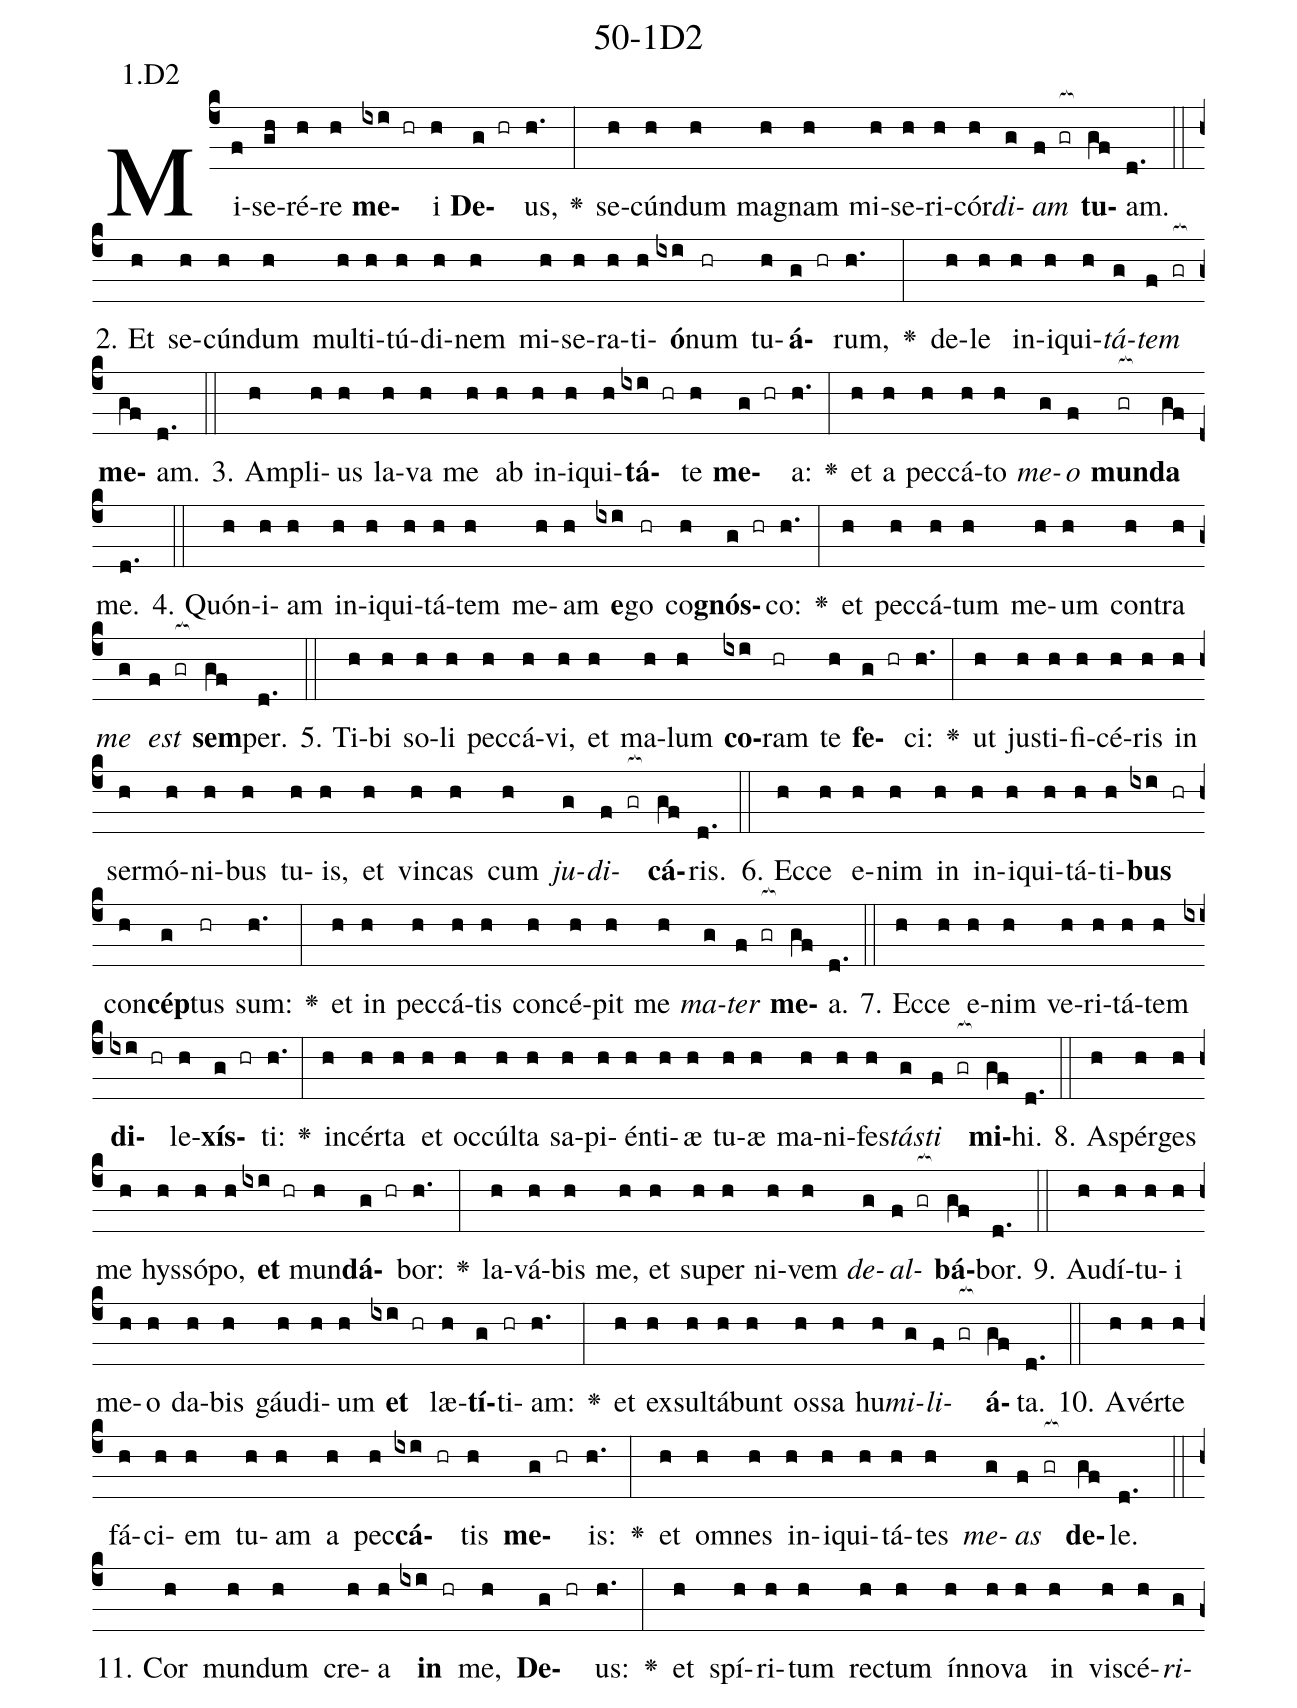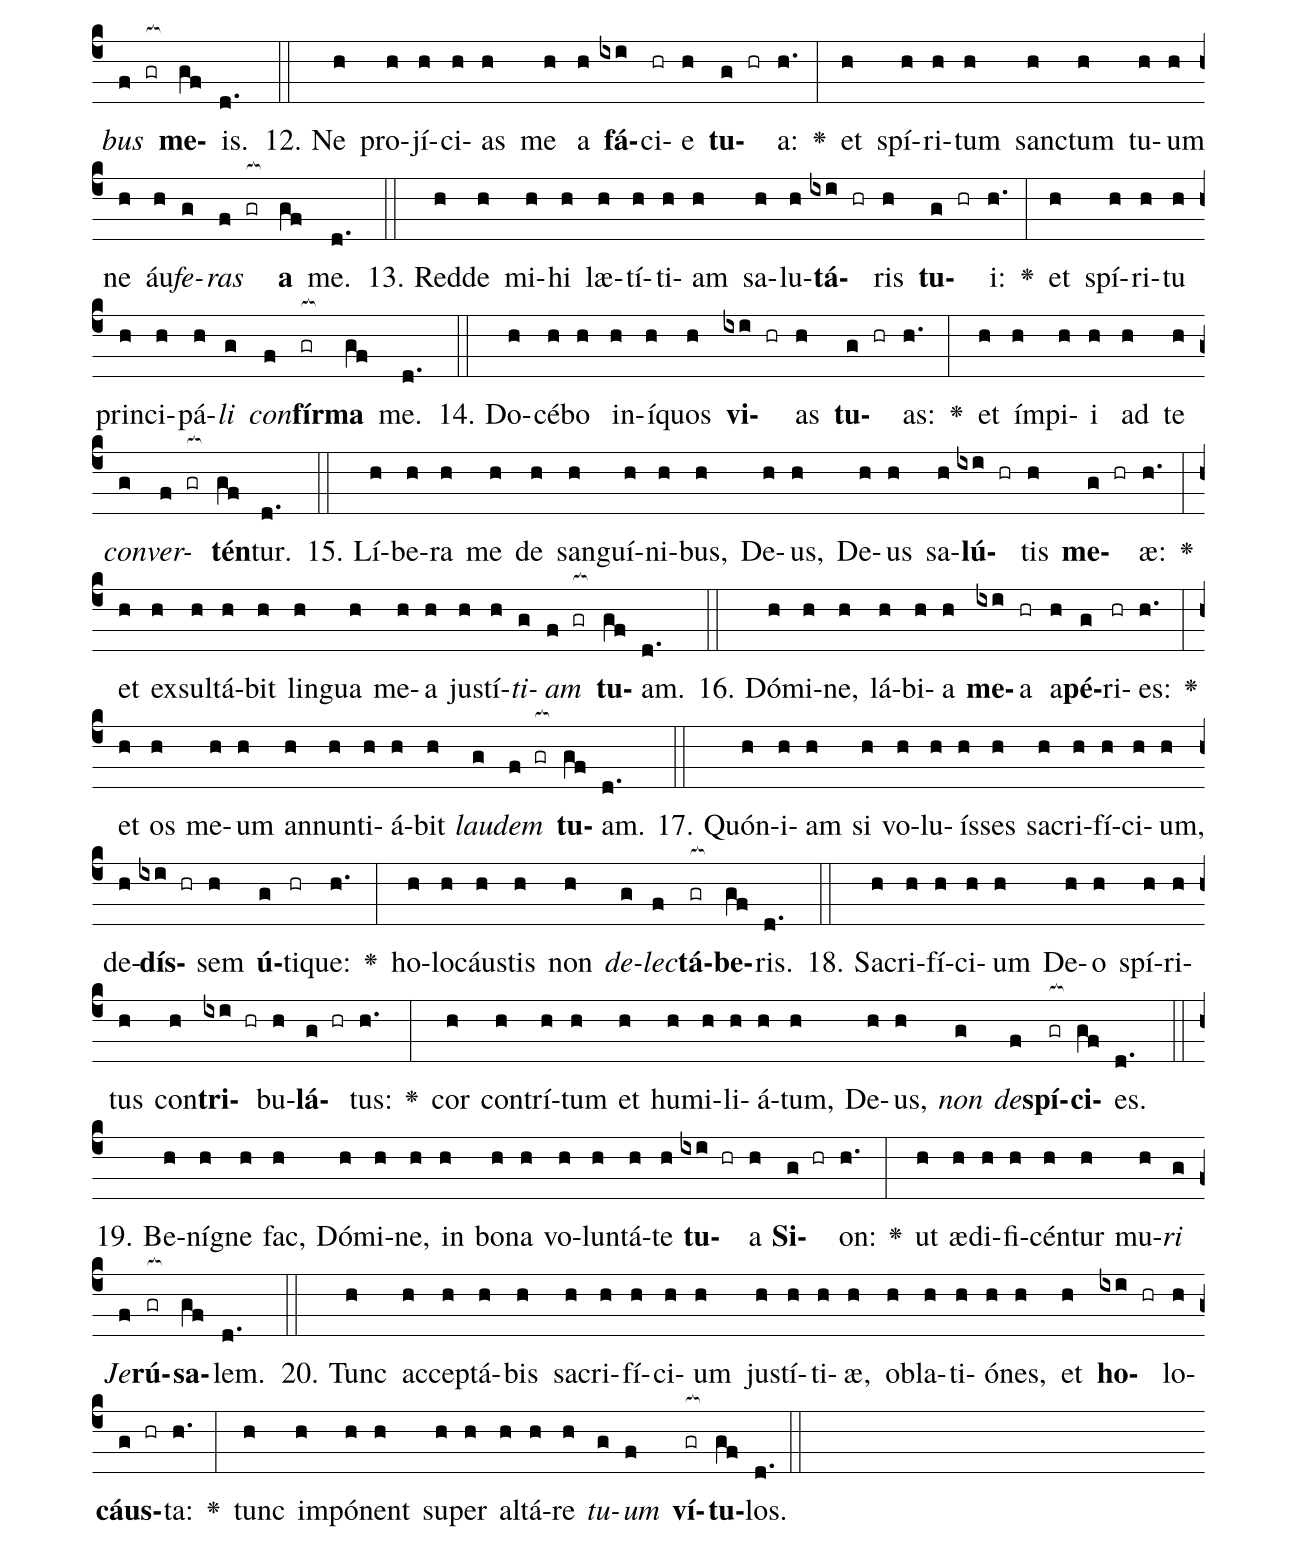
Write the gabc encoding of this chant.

name: 50-1D2;
annotation: 1.D2;
%%
(c4)Mi(f)se(gh)ré(h)re(h) <b>me</b>(ixi hr)i(h) <b>De</b>(g hr)us,(h.) <v>\greheightstar</v>(:) se(h)cún(h)dum(h) ma(h)gnam(h) mi(h)se(h)ri(h)cór(h)<i>di</i>(g)<i>am</i>(f gr[ocb:1{]) <b>tu</b>(gf[ocb:0}])am.(d.) (::)
2. Et(h) se(h)cún(h)dum(h) mul(h)ti(h)tú(h)di(h)nem(h) mi(h)se(h)ra(h)ti(h)<b>ó</b>(ixi)num(hr) tu(h)<b>á</b>(g hr)rum,(h.) <v>\greheightstar</v>(:) de(h)le(h) in(h)i(h)qui(h)<i>tá</i>(g)<i>tem</i>(f gr[ocb:1{]) <b>me</b>(gf[ocb:0}])am.(d.) (::)
3. Am(h)pli(h)us(h) la(h)va(h) me(h) ab(h) in(h)i(h)qui(h)<b>tá</b>(ixi hr)te(h) <b>me</b>(g hr)a:(h.) <v>\greheightstar</v>(:) et(h) a(h) pec(h)cá(h)to(h) <i>me</i>(g)<i>o</i>(f) <b>mun</b>(gr[ocb:1{])<b>da</b>(gf[ocb:0}]) me.(d.) (::)
4. Quón(h)i(h)am(h) in(h)i(h)qui(h)tá(h)tem(h) me(h)am(h) <b>e</b>(ixi)go(hr) co(h)<b>gnós</b>(g hr)co:(h.) <v>\greheightstar</v>(:) et(h) pec(h)cá(h)tum(h) me(h)um(h) con(h)tra(h) <i>me</i>(g) <i>est</i>(f gr[ocb:1{]) <b>sem</b>(gf[ocb:0}])per.(d.) (::)
5. Ti(h)bi(h) so(h)li(h) pec(h)cá(h)vi,(h) et(h) ma(h)lum(h) <b>co</b>(ixi)ram(hr) te(h) <b>fe</b>(g hr)ci:(h.) <v>\greheightstar</v>(:) ut(h) jus(h)ti(h)fi(h)cé(h)ris(h) in(h) ser(h)mó(h)ni(h)bus(h) tu(h)is,(h) et(h) vin(h)cas(h) cum(h) <i>ju</i>(g)<i>di</i>(f gr[ocb:1{])<b>cá</b>(gf[ocb:0}])ris.(d.) (::)
6. Ec(h)ce(h) e(h)nim(h) in(h) in(h)i(h)qui(h)tá(h)ti(h)<b>bus</b>(ixi hr) con(h)<b>cép</b>(g)tus(hr) sum:(h.) <v>\greheightstar</v>(:) et(h) in(h) pec(h)cá(h)tis(h) con(h)cé(h)pit(h) me(h) <i>ma</i>(g)<i>ter</i>(f gr[ocb:1{]) <b>me</b>(gf[ocb:0}])a.(d.) (::)
7. Ec(h)ce(h) e(h)nim(h) ve(h)ri(h)tá(h)tem(h) <b>di</b>(ixi hr)le(h)<b>xís</b>(g hr)ti:(h.) <v>\greheightstar</v>(:) in(h)cér(h)ta(h) et(h) oc(h)cúl(h)ta(h) sa(h)pi(h)én(h)ti(h)æ(h) tu(h)æ(h) ma(h)ni(h)fes(h)<i>tás</i>(g)<i>ti</i>(f gr[ocb:1{]) <b>mi</b>(gf[ocb:0}])hi.(d.) (::)
8. A(h)spér(h)ges(h) me(h) hys(h)só(h)po,(h) <b>et</b>(ixi hr) mun(h)<b>dá</b>(g hr)bor:(h.) <v>\greheightstar</v>(:) la(h)vá(h)bis(h) me,(h) et(h) su(h)per(h) ni(h)vem(h) <i>de</i>(g)<i>al</i>(f gr[ocb:1{])<b>bá</b>(gf[ocb:0}])bor.(d.) (::)
9. Au(h)dí(h)tu(h)i(h) me(h)o(h) da(h)bis(h) gáu(h)di(h)um(h) <b>et</b>(ixi hr) læ(h)<b>tí</b>(g)ti(hr)am:(h.) <v>\greheightstar</v>(:) et(h) ex(h)sul(h)tá(h)bunt(h) os(h)sa(h) hu(h)<i>mi</i>(g)<i>li</i>(f gr[ocb:1{])<b>á</b>(gf[ocb:0}])ta.(d.) (::)
10. A(h)vér(h)te(h) fá(h)ci(h)em(h) tu(h)am(h) a(h) pec(h)<b>cá</b>(ixi hr)tis(h) <b>me</b>(g hr)is:(h.) <v>\greheightstar</v>(:) et(h) om(h)nes(h) in(h)i(h)qui(h)tá(h)tes(h) <i>me</i>(g)<i>as</i>(f gr[ocb:1{]) <b>de</b>(gf[ocb:0}])le.(d.) (::)
11. Cor(h) mun(h)dum(h) cre(h)a(h) <b>in</b>(ixi hr) me,(h) <b>De</b>(g hr)us:(h.) <v>\greheightstar</v>(:) et(h) spí(h)ri(h)tum(h) rec(h)tum(h) ín(h)no(h)va(h) in(h) vi(h)scé(h)<i>ri</i>(g)<i>bus</i>(f gr[ocb:1{]) <b>me</b>(gf[ocb:0}])is.(d.) (::)
12. Ne(h) pro(h)jí(h)ci(h)as(h) me(h) a(h) <b>fá</b>(ixi)ci(hr)e(h) <b>tu</b>(g hr)a:(h.) <v>\greheightstar</v>(:) et(h) spí(h)ri(h)tum(h) sanc(h)tum(h) tu(h)um(h) ne(h) áu(h)<i>fe</i>(g)<i>ras</i>(f gr[ocb:1{]) <b>a</b>(gf[ocb:0}]) me.(d.) (::)
13. Red(h)de(h) mi(h)hi(h) læ(h)tí(h)ti(h)am(h) sa(h)lu(h)<b>tá</b>(ixi hr)ris(h) <b>tu</b>(g hr)i:(h.) <v>\greheightstar</v>(:) et(h) spí(h)ri(h)tu(h) prin(h)ci(h)pá(h)<i>li</i>(g) <i>con</i>(f)<b>fír</b>(gr[ocb:1{])<b>ma</b>(gf[ocb:0}]) me.(d.) (::)
14. Do(h)cé(h)bo(h) in(h)í(h)quos(h) <b>vi</b>(ixi hr)as(h) <b>tu</b>(g hr)as:(h.) <v>\greheightstar</v>(:) et(h) ím(h)pi(h)i(h) ad(h) te(h) <i>con</i>(g)<i>ver</i>(f gr[ocb:1{])<b>tén</b>(gf[ocb:0}])tur.(d.) (::)
15. Lí(h)be(h)ra(h) me(h) de(h) san(h)guí(h)ni(h)bus,(h) De(h)us,(h) De(h)us(h) sa(h)<b>lú</b>(ixi hr)tis(h) <b>me</b>(g hr)æ:(h.) <v>\greheightstar</v>(:) et(h) ex(h)sul(h)tá(h)bit(h) lin(h)gua(h) me(h)a(h) jus(h)tí(h)<i>ti</i>(g)<i>am</i>(f gr[ocb:1{]) <b>tu</b>(gf[ocb:0}])am.(d.) (::)
16. Dó(h)mi(h)ne,(h) lá(h)bi(h)a(h) <b>me</b>(ixi)a(hr) a(h)<b>pé</b>(g)ri(hr)es:(h.) <v>\greheightstar</v>(:) et(h) os(h) me(h)um(h) an(h)nun(h)ti(h)á(h)bit(h) <i>lau</i>(g)<i>dem</i>(f gr[ocb:1{]) <b>tu</b>(gf[ocb:0}])am.(d.) (::)
17. Quón(h)i(h)am(h) si(h) vo(h)lu(h)ís(h)ses(h) sa(h)cri(h)fí(h)ci(h)um,(h) de(h)<b>dís</b>(ixi hr)sem(h) <b>ú</b>(g)ti(hr)que:(h.) <v>\greheightstar</v>(:) ho(h)lo(h)cáus(h)tis(h) non(h) <i>de</i>(g)<i>lec</i>(f)<b>tá</b>(gr[ocb:1{])<b>be</b>(gf[ocb:0}])ris.(d.) (::)
18. Sa(h)cri(h)fí(h)ci(h)um(h) De(h)o(h) spí(h)ri(h)tus(h) con(h)<b>tri</b>(ixi hr)bu(h)<b>lá</b>(g hr)tus:(h.) <v>\greheightstar</v>(:) cor(h) con(h)trí(h)tum(h) et(h) hu(h)mi(h)li(h)á(h)tum,(h) De(h)us,(h) <i>non</i>(g) <i>de</i>(f)<b>spí</b>(gr[ocb:1{])<b>ci</b>(gf[ocb:0}])es.(d.) (::)
19. Be(h)ní(h)gne(h) fac,(h) Dó(h)mi(h)ne,(h) in(h) bo(h)na(h) vo(h)lun(h)tá(h)te(h) <b>tu</b>(ixi hr)a(h) <b>Si</b>(g hr)on:(h.) <v>\greheightstar</v>(:) ut(h) æ(h)di(h)fi(h)cén(h)tur(h) mu(h)<i>ri</i>(g) <i>Je</i>(f)<b>rú</b>(gr[ocb:1{])<b>sa</b>(gf[ocb:0}])lem.(d.) (::)
20. Tunc(h) ac(h)cep(h)tá(h)bis(h) sa(h)cri(h)fí(h)ci(h)um(h) jus(h)tí(h)ti(h)æ,(h) ob(h)la(h)ti(h)ó(h)nes,(h) et(h) <b>ho</b>(ixi hr)lo(h)<b>cáus</b>(g hr)ta:(h.) <v>\greheightstar</v>(:) tunc(h) im(h)pó(h)nent(h) su(h)per(h) al(h)tá(h)re(h) <i>tu</i>(g)<i>um</i>(f) <b>ví</b>(gr[ocb:1{])<b>tu</b>(gf[ocb:0}])los.(d.) (::)
